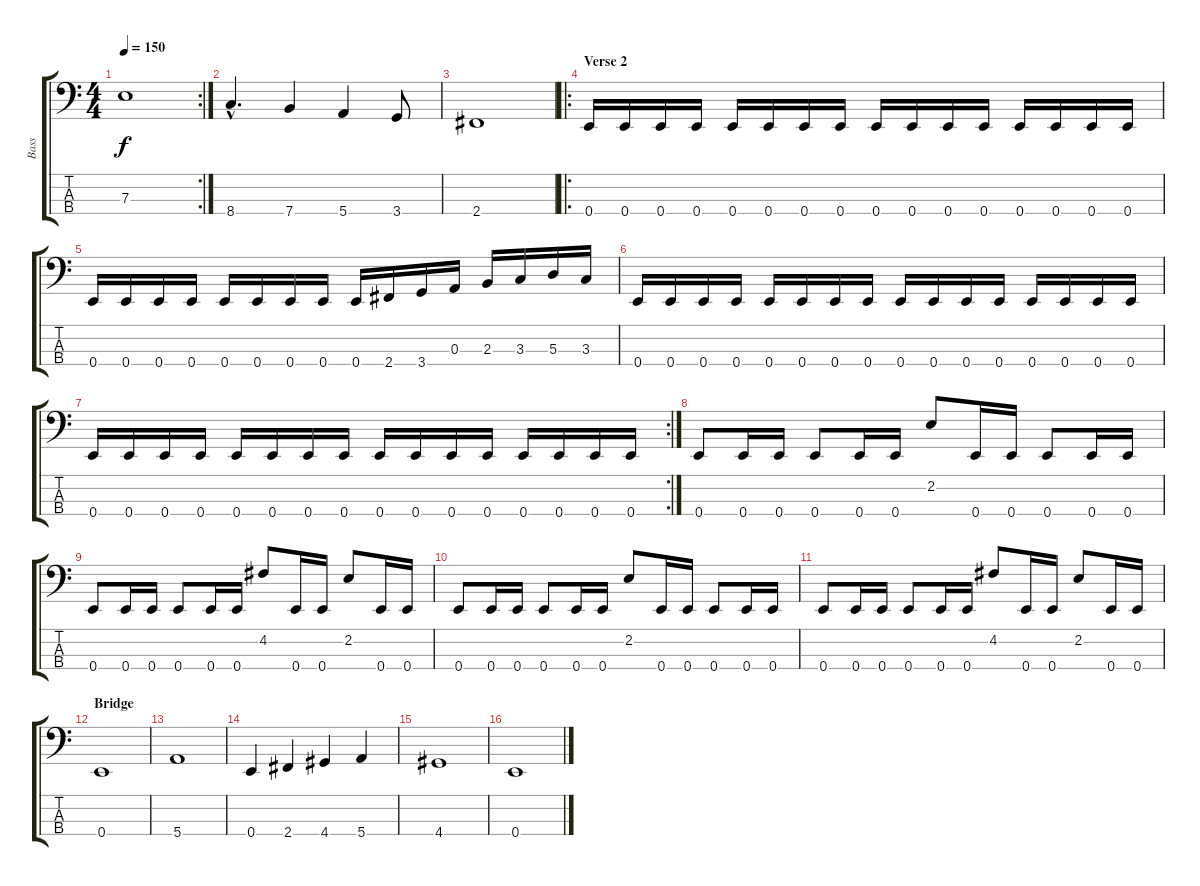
\track ("Bass" "Bass") {instrument electricbasspick}
\staff {score tabs}
\tuning (G2 D2 A1 E1) {hide}
\rc 2
\ts (4 4)
\tempo 150
\clef f4
\ks c
7.3.1{dy f} |
8.4{hac}.4{d} 7.4.4 5.4.4 3.4.8 |
2.4.1 |
\ro
\section ("" "Verse 2")
0.4.16 0.4.16 0.4.16 0.4.16 0.4.16 0.4.16 0.4.16 0.4.16 0.4.16 0.4.16 0.4.16 0.4.16 0.4.16 0.4.16 0.4.16 0.4.16 |
0.4.16 0.4.16 0.4.16 0.4.16 0.4.16 0.4.16 0.4.16 0.4.16 0.4.16 2.4.16 3.4.16 0.3.16 2.3.16 3.3.16 5.3.16 3.3.16 |
0.4.16 0.4.16 0.4.16 0.4.16 0.4.16 0.4.16 0.4.16 0.4.16 0.4.16 0.4.16 0.4.16 0.4.16 0.4.16 0.4.16 0.4.16 0.4.16 |
\rc 2
0.4.16 0.4.16 0.4.16 0.4.16 0.4.16 0.4.16 0.4.16 0.4.16 0.4.16 0.4.16 0.4.16 0.4.16 0.4.16 0.4.16 0.4.16 0.4.16 |
0.4.8 0.4.16 0.4.16 0.4.8 0.4.16 0.4.16 2.2.8 0.4.16 0.4.16 0.4.8 0.4.16 0.4.16 |
0.4.8 0.4.16 0.4.16 0.4.8 0.4.16 0.4.16 4.2.8 0.4.16 0.4.16 2.2.8 0.4.16 0.4.16 |
0.4.8 0.4.16 0.4.16 0.4.8 0.4.16 0.4.16 2.2.8 0.4.16 0.4.16 0.4.8 0.4.16 0.4.16 |
0.4.8 0.4.16 0.4.16 0.4.8 0.4.16 0.4.16 4.2.8 0.4.16 0.4.16 2.2.8 0.4.16 0.4.16 |
\section ("" "Bridge")
0.4.1 |
5.4.1 |
0.4.4 2.4.4 4.4.4 5.4.4 |
4.4.1 |
0.4.1
